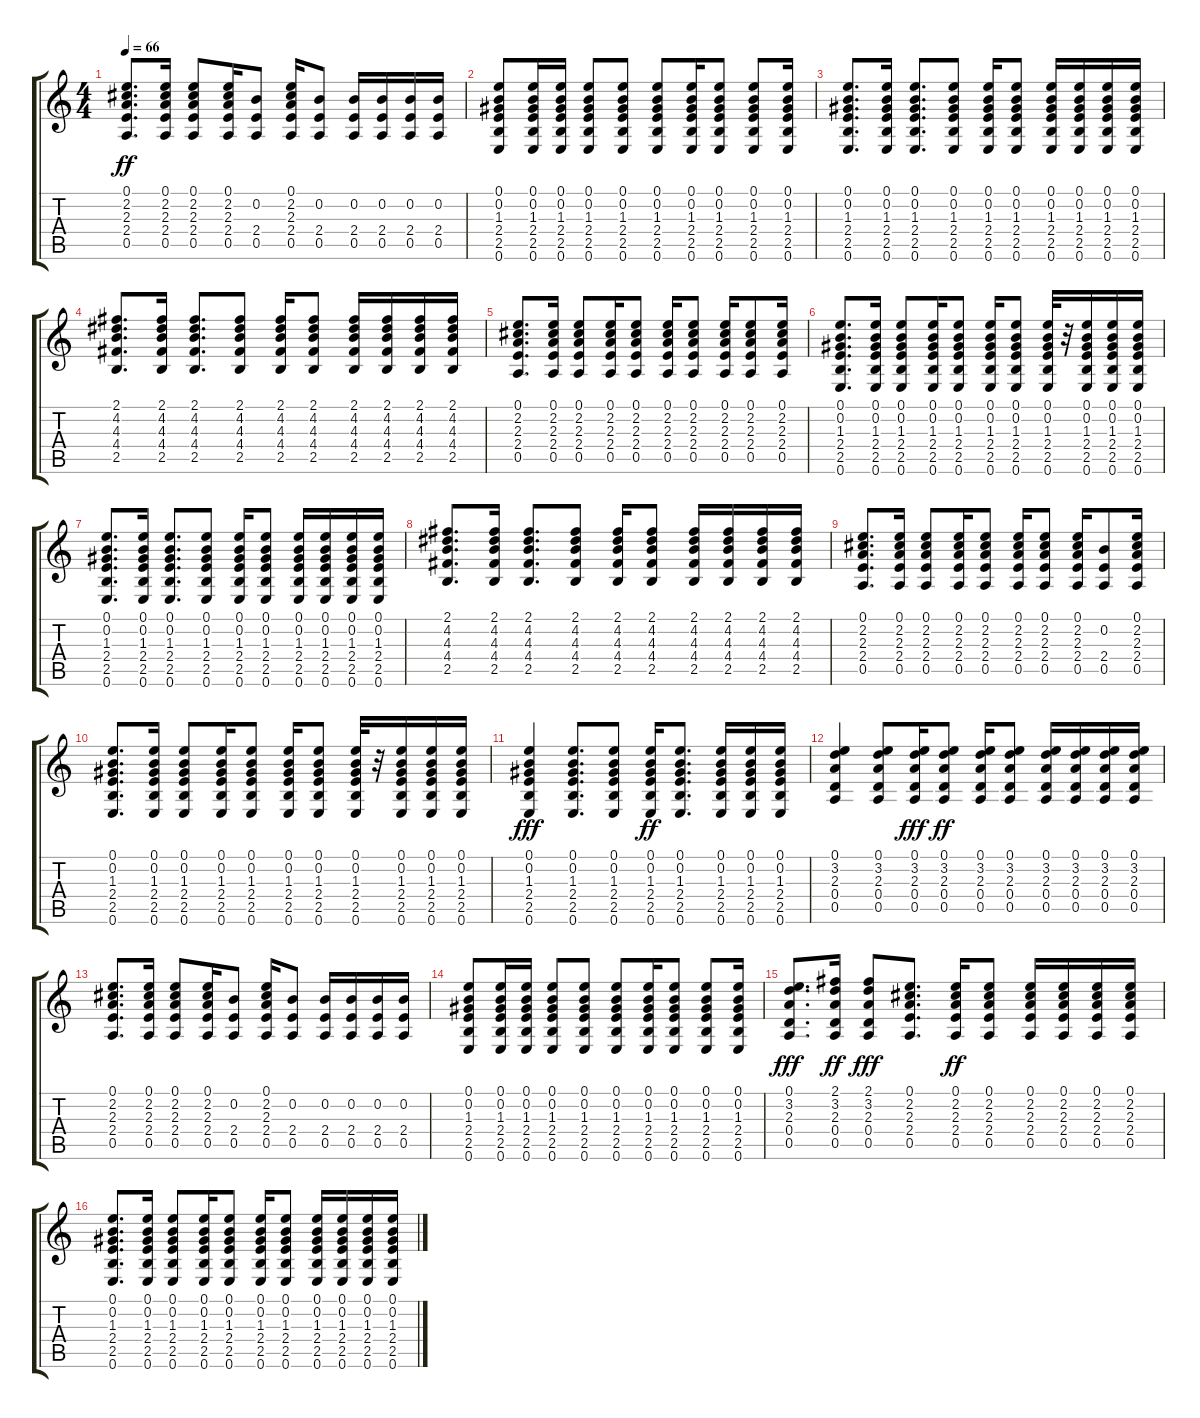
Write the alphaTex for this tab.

\track "" {instrument acousticguitarsteel}
\staff {score tabs}
\tuning (E4 B3 G3 D3 A2 E2) {hide}
\ts (4 4)
\tempo 66
\clef g2
\ks c
(0.1 2.2 2.3 2.4 0.5).8{d dy ff} (0.1 2.2 2.3 2.4 0.5).16 (0.1 2.2 2.3 2.4 0.5).8 (0.1 2.2 2.3 2.4 0.5).16 (0.2 2.4 0.5).8 (0.1 2.2 2.3 2.4 0.5).16 (0.2 2.4 0.5).8 (0.2 2.4 0.5).16 (0.2 2.4 0.5).16 (0.2 2.4 0.5).16 (0.2 2.4 0.5).16 |
(0.1 0.2 1.3 2.4 2.5 0.6).8 (0.1 0.2 1.3 2.4 2.5 0.6).16 (0.1 0.2 1.3 2.4 2.5 0.6).16 (0.1 0.2 1.3 2.4 2.5 0.6).8 (0.1 0.2 1.3 2.4 2.5 0.6).8 (0.1 0.2 1.3 2.4 2.5 0.6).8 (0.1 0.2 1.3 2.4 2.5 0.6).16 (0.1 0.2 1.3 2.4 2.5 0.6).8 (0.1 0.2 1.3 2.4 2.5 0.6).8 (0.1 0.2 1.3 2.4 2.5 0.6).16 |
(0.1 0.2 1.3 2.4 2.5 0.6).8{d} (0.1 0.2 1.3 2.4 2.5 0.6).16 (0.1 0.2 1.3 2.4 2.5 0.6).8{d} (0.1 0.2 1.3 2.4 2.5 0.6).8 (0.1 0.2 1.3 2.4 2.5 0.6).16 (0.1 0.2 1.3 2.4 2.5 0.6).8 (0.1 0.2 1.3 2.4 2.5 0.6).16 (0.1 0.2 1.3 2.4 2.5 0.6).16 (0.1 0.2 1.3 2.4 2.5 0.6).16 (0.1 0.2 1.3 2.4 2.5 0.6).16 |
(2.1 4.2 4.3 4.4 2.5).8{d} (2.1 4.2 4.3 4.4 2.5).16 (2.1 4.2 4.3 4.4 2.5).8{d} (2.1 4.2 4.3 4.4 2.5).8 (2.1 4.2 4.3 4.4 2.5).16 (2.1 4.2 4.3 4.4 2.5).8 (2.1 4.2 4.3 4.4 2.5).16 (2.1 4.2 4.3 4.4 2.5).16 (2.1 4.2 4.3 4.4 2.5).16 (2.1 4.2 4.3 4.4 2.5).16 |
(0.1 2.2 2.3 2.4 0.5).8{d} (0.1 2.2 2.3 2.4 0.5).16 (0.1 2.2 2.3 2.4 0.5).8 (0.1 2.2 2.3 2.4 0.5).16 (0.1 2.2 2.3 2.4 0.5).8 (0.1 2.2 2.3 2.4 0.5).16 (0.1 2.2 2.3 2.4 0.5).8 (0.1 2.2 2.3 2.4 0.5).16 (0.1 2.2 2.3 2.4 0.5).8 (0.1 2.2 2.3 2.4 0.5).16 |
(0.1 0.2 1.3 2.4 2.5 0.6).8{d} (0.1 0.2 1.3 2.4 2.5 0.6).16 (0.1 0.2 1.3 2.4 2.5 0.6).8 (0.1 0.2 1.3 2.4 2.5 0.6).16 (0.1 0.2 1.3 2.4 2.5 0.6).8 (0.1 0.2 1.3 2.4 2.5 0.6).16 (0.1 0.2 1.3 2.4 2.5 0.6).8 (0.1 0.2 1.3 2.4 2.5 0.6).32 r.32 (0.1 0.2 1.3 2.4 2.5 0.6).16 (0.1 0.2 1.3 2.4 2.5 0.6).16 (0.1 0.2 1.3 2.4 2.5 0.6).16 |
(0.1 0.2 1.3 2.4 2.5 0.6).8{d} (0.1 0.2 1.3 2.4 2.5 0.6).16 (0.1 0.2 1.3 2.4 2.5 0.6).8{d} (0.1 0.2 1.3 2.4 2.5 0.6).8 (0.1 0.2 1.3 2.4 2.5 0.6).16 (0.1 0.2 1.3 2.4 2.5 0.6).8 (0.1 0.2 1.3 2.4 2.5 0.6).16 (0.1 0.2 1.3 2.4 2.5 0.6).16 (0.1 0.2 1.3 2.4 2.5 0.6).16 (0.1 0.2 1.3 2.4 2.5 0.6).16 |
(2.1 4.2 4.3 4.4 2.5).8{d} (2.1 4.2 4.3 4.4 2.5).16 (2.1 4.2 4.3 4.4 2.5).8{d} (2.1 4.2 4.3 4.4 2.5).8 (2.1 4.2 4.3 4.4 2.5).16 (2.1 4.2 4.3 4.4 2.5).8 (2.1 4.2 4.3 4.4 2.5).16 (2.1 4.2 4.3 4.4 2.5).16 (2.1 4.2 4.3 4.4 2.5).16 (2.1 4.2 4.3 4.4 2.5).16 |
(0.1 2.2 2.3 2.4 0.5).8{d} (0.1 2.2 2.3 2.4 0.5).16 (0.1 2.2 2.3 2.4 0.5).8 (0.1 2.2 2.3 2.4 0.5).16 (0.1 2.2 2.3 2.4 0.5).8 (0.1 2.2 2.3 2.4 0.5).16 (0.1 2.2 2.3 2.4 0.5).8 (0.1 2.2 2.3 2.4 0.5).16 (0.2 2.4 0.5).8 (0.1 2.2 2.3 2.4 0.5).16 |
(0.1 0.2 1.3 2.4 2.5 0.6).8{d} (0.1 0.2 1.3 2.4 2.5 0.6).16 (0.1 0.2 1.3 2.4 2.5 0.6).8 (0.1 0.2 1.3 2.4 2.5 0.6).16 (0.1 0.2 1.3 2.4 2.5 0.6).8 (0.1 0.2 1.3 2.4 2.5 0.6).16 (0.1 0.2 1.3 2.4 2.5 0.6).8 (0.1 0.2 1.3 2.4 2.5 0.6).32 r.32 (0.1 0.2 1.3 2.4 2.5 0.6).16 (0.1 0.2 1.3 2.4 2.5 0.6).16 (0.1 0.2 1.3 2.4 2.5 0.6).16 |
(0.1 0.2 1.3 2.4 2.5 0.6).4{dy fff} (0.1 0.2 1.3 2.4 2.5 0.6).8{d} (0.1 0.2 1.3 2.4 2.5 0.6).8 (0.1 0.2 1.3 2.4 2.5 0.6).16{dy ff} (0.1 0.2 1.3 2.4 2.5 0.6).8{d} (0.1 0.2 1.3 2.4 2.5 0.6).16 (0.1 0.2 1.3 2.4 2.5 0.6).16 (0.1 0.2 1.3 2.4 2.5 0.6).16 |
(0.1 3.2 2.3 0.4 0.5).4 (0.1 3.2 2.3 0.4 0.5).8 (0.1 3.2 2.3 0.4 0.5).16{dy fff} (0.1 3.2 2.3 0.4 0.5).8{dy ff} (0.1 3.2 2.3 0.4 0.5).16 (0.1 3.2 2.3 0.4 0.5).8 (0.1 3.2 2.3 0.4 0.5).16 (0.1 3.2 2.3 0.4 0.5).16 (0.1 3.2 2.3 0.4 0.5).16 (0.1 3.2 2.3 0.4 0.5).16 |
(0.1 2.2 2.3 2.4 0.5).8{d} (0.1 2.2 2.3 2.4 0.5).16 (0.1 2.2 2.3 2.4 0.5).8 (0.1 2.2 2.3 2.4 0.5).16 (0.2 2.4 0.5).8 (0.1 2.2 2.3 2.4 0.5).16 (0.2 2.4 0.5).8 (0.2 2.4 0.5).16 (0.2 2.4 0.5).16 (0.2 2.4 0.5).16 (0.2 2.4 0.5).16 |
(0.1 0.2 1.3 2.4 2.5 0.6).8 (0.1 0.2 1.3 2.4 2.5 0.6).16 (0.1 0.2 1.3 2.4 2.5 0.6).16 (0.1 0.2 1.3 2.4 2.5 0.6).8 (0.1 0.2 1.3 2.4 2.5 0.6).8 (0.1 0.2 1.3 2.4 2.5 0.6).8 (0.1 0.2 1.3 2.4 2.5 0.6).16 (0.1 0.2 1.3 2.4 2.5 0.6).8 (0.1 0.2 1.3 2.4 2.5 0.6).8 (0.1 0.2 1.3 2.4 2.5 0.6).16 |
(0.1 3.2 2.3 0.4 0.5).8{d dy fff} (2.1 3.2 2.3 0.4 0.5).16{dy ff} (2.1 3.2 2.3 0.4 0.5).8{dy fff} (0.1 2.2 2.3 2.4 0.5).8{d} (0.1 2.2 2.3 2.4 0.5).16{dy ff} (0.1 2.2 2.3 2.4 0.5).8 (0.1 2.2 2.3 2.4 0.5).16 (0.1 2.2 2.3 2.4 0.5).16 (0.1 2.2 2.3 2.4 0.5).16 (0.1 2.2 2.3 2.4 0.5).16 |
(0.1 0.2 1.3 2.4 2.5 0.6).8{d} (0.1 0.2 1.3 2.4 2.5 0.6).16 (0.1 0.2 1.3 2.4 2.5 0.6).8 (0.1 0.2 1.3 2.4 2.5 0.6).16 (0.1 0.2 1.3 2.4 2.5 0.6).8 (0.1 0.2 1.3 2.4 2.5 0.6).16 (0.1 0.2 1.3 2.4 2.5 0.6).8 (0.1 0.2 1.3 2.4 2.5 0.6).16 (0.1 0.2 1.3 2.4 2.5 0.6).16 (0.1 0.2 1.3 2.4 2.5 0.6).16 (0.1 0.2 1.3 2.4 2.5 0.6).16
